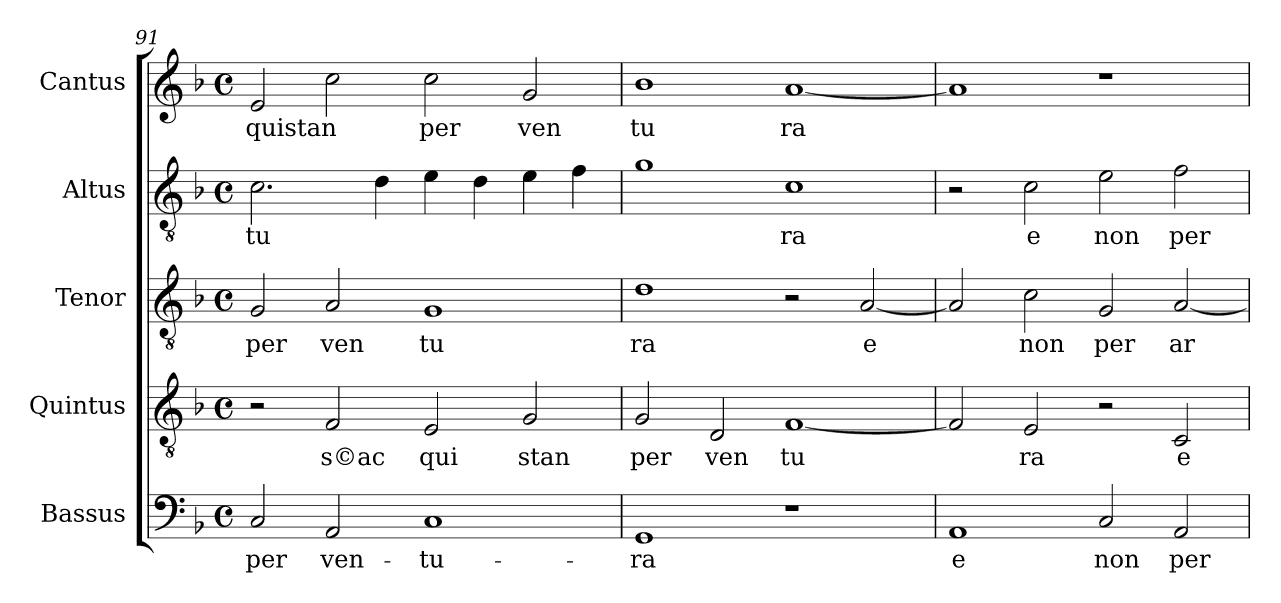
**kern	**text	**kern	**text	**kern	**text	**kern	**text	**kern	**text
*part5	*part5	*part4	*part4	*part3	*part3	*part2	*part2	*part1	*part1
*staff5	*staff5	*staff4	*staff4	*staff3	*staff3	*staff2	*staff2	*staff1	*staff1
*I"Bassus	*	*I"Quintus	*	*I"Tenor	*	*I"Altus	*	*I"Cantus	*
!!LO:PB:g=z
*clefF4	*	*clefGv2	*	*clefGv2	*	*clefGv2	*	*clefG2	*
*k[b-]	*	*k[b-]	*	*k[b-]	*	*k[b-]	*	*k[b-]	*
*F:	*	*F:	*	*F:	*	*F:	*	*F:	*
*M4/4	*	*M4/4	*	*M4/4	*	*M4/4	*	*M4/4	*
*met(c)	*	*met(c)	*	*met(c)	*	*met(c)	*	*met(c)	*
=91	=91	=91	=91	=91	=91	=91	=91	=91	=91
!	!LO:LY:b:cj	!	!	!	!LO:LY:b:cj	!	!LO:LY:b:cj	!	!LO:LY:b
2C/	per	2r	.	2G/	per	2.c\	tu	2e/	quistan
!	!LO:LY:b:cj	!	!LO:LY:b:cj	!	!LO:LY:b:cj	!	!	!	!
2AA/	ven-	2F/	s©ac	2A/	ven	.	.	2cc\	.
.	.	.	.	.	.	4d\	.	.	.
!	!LO:LY:b:cj	!	!LO:LY:b:cj	!	!LO:LY:b:cj	!	!	!	!LO:LY:b:cj
1C	-tu-	2E/	qui	1G	tu	4e\	.	2cc\	per
.	.	.	.	.	.	4d\	.	.	.
!	!	!	!LO:LY:b:cj	!	!	!	!	!	!LO:LY:b:cj
.	.	2G/	stan	.	.	4e\	.	2g/	ven
.	.	.	.	.	.	4f\	.	.	.
=92	=92	=92	=92	=92	=92	=92	=92	=92	=92
!	!LO:LY:b:cj	!	!LO:LY:b:cj	!	!LO:LY:b:cj	!	!	!	!LO:LY:b:cj
1GG	-ra	2G/	per	1d	ra	1g	.	1b-	tu
!	!	!	!LO:LY:b:cj	!	!	!	!	!	!
.	.	2D/	ven	.	.	.	.	.	.
!	!	!	!LO:LY:b:cj	!	!	!	!LO:LY:b:cj	!	!LO:LY:b:cj
1r	.	[<1F	tu	2r	.	1c	ra	[<1a	ra
!	!	!	!	!	!LO:LY:b:cj	!	!	!	!
.	.	.	.	[<2A/	e	.	.	.	.
=93	=93	=93	=93	=93	=93	=93	=93	=93	=93
!	!LO:LY:b:cj	!	!	!	!	!	!	!	!
1AA	e	2F/]	.	2A/]	.	2r	.	1a]	.
!	!	!	!LO:LY:b:cj	!	!LO:LY:b:cj	!	!LO:LY:b:cj	!	!
.	.	2E/	ra	2c\	non	2c\	e	.	.
!	!LO:LY:b:cj	!	!	!	!LO:LY:b:cj	!	!LO:LY:b:cj	!	!
2C/	non	2r	.	2G/	per	2e\	non	1r	.
!	!LO:LY:b:cj	!	!LO:LY:b:cj	!	!LO:LY:b:cj	!	!LO:LY:b:cj	!	!
2AA/	per	2C/	e	[<2A/	ar	2f\	per	.	.
=	=	=	=	=	=	=	=	=	=
*-	*-	*-	*-	*-	*-	*-	*-	*-	*-
